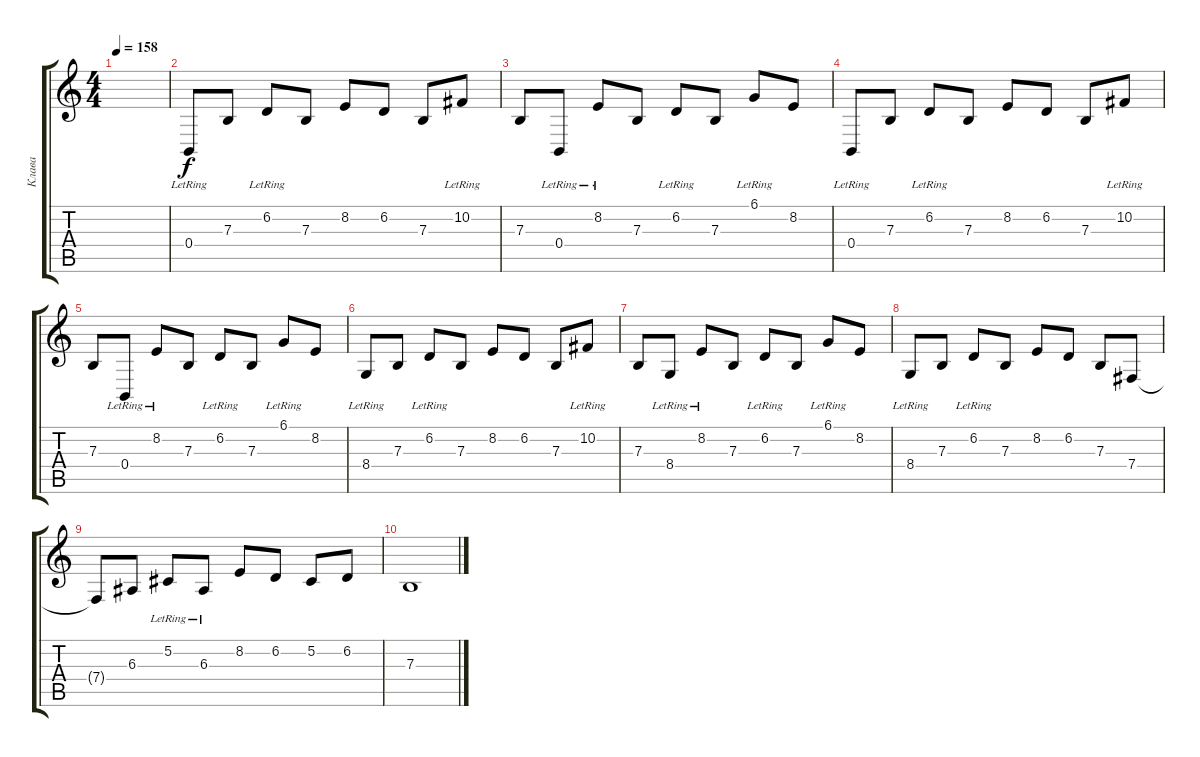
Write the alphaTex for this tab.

\track ("Клава" "Клава") {instrument lead5charang}
\staff {score tabs}
\tuning (Db4 Ab3 E3 B2 Gb2 B1) {hide}
\ts (4 4)
\tempo 158
\clef g2
\ks c
|
0.4{lr}.8 7.3.8 6.2{lr}.8 7.3.8 8.2.8 6.2.8 7.3.8 10.2{lr}.8 |
7.3.8 0.4{lr}.8 8.2{lr}.8 7.3.8 6.2{lr}.8 7.3.8 6.1{lr}.8 8.2.8 |
0.4{lr}.8 7.3.8 6.2{lr}.8 7.3.8 8.2.8 6.2.8 7.3.8 10.2{lr}.8 |
7.3.8 0.4{lr}.8 8.2{lr}.8 7.3.8 6.2{lr}.8 7.3.8 6.1{lr}.8 8.2.8 |
8.4{lr}.8 7.3.8 6.2{lr}.8 7.3.8 8.2.8 6.2.8 7.3.8 10.2{lr}.8 |
7.3.8 8.4{lr}.8 8.2{lr}.8 7.3.8 6.2{lr}.8 7.3.8 6.1{lr}.8 8.2.8 |
8.4{lr}.8 7.3.8 6.2{lr}.8 7.3.8 8.2.8 6.2.8 7.3.8 7.4.8 |
7.4{t}.8 6.3.8 5.2{lr}.8 6.3{lr}.8 8.2.8 6.2.8 5.2.8 6.2.8 |
7.3.1
